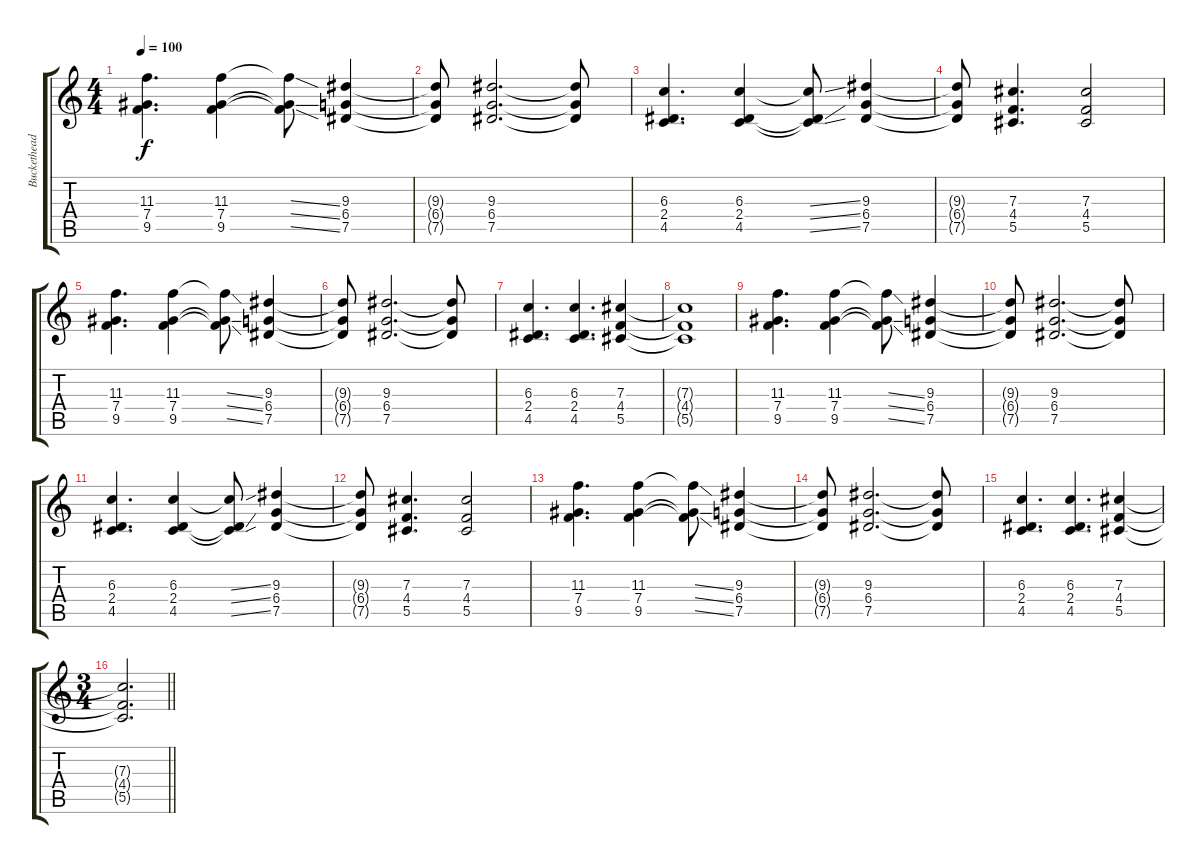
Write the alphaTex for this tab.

\track ("Buckethead Lead" "Buckethead") {instrument electricguitarjazz}
\staff {score tabs}
\tuning (Eb4 Bb3 Gb3 Db3 Ab2 Eb2) {hide}
\ts (4 4)
\tempo 100
\clef g2
\ks c
(11.3 7.4 9.5).4{d dy f instrument distortionguitar} (11.3 7.4 9.5).4 (11.3{ss t} 7.4{ss t} 9.5{ss t}).8 (9.3 6.4 7.5).4 |
(9.3{t} 6.4{t} 7.5{t}).8 (9.3 6.4 7.5).2{d} (9.3{t} 6.4{t} 7.5{t}).8 |
(6.3 2.4 4.5).4{d} (6.3 2.4 4.5).4 (6.3{ss t} 2.4{ss t} 4.5{ss t}).8 (9.3 6.4 7.5).4 |
(9.3{t} 6.4{t} 7.5{t}).8 (7.3 4.4 5.5).4{d} (7.3 4.4 5.5).2 |
(11.3 7.4 9.5).4{d} (11.3 7.4 9.5).4 (11.3{ss t} 7.4{ss t} 9.5{ss t}).8 (9.3 6.4 7.5).4 |
(9.3{t} 6.4{t} 7.5{t}).8 (9.3 6.4 7.5).2{d} (9.3{t} 6.4{t} 7.5{t}).8 |
(6.3 2.4 4.5).4{d} (6.3 2.4 4.5).4{d} (7.3 4.4 5.5).4 |
(7.3{t} 4.4{t} 5.5{t}).1 |
(11.3 7.4 9.5).4{d} (11.3 7.4 9.5).4 (11.3{ss t} 7.4{ss t} 9.5{ss t}).8 (9.3 6.4 7.5).4 |
(9.3{t} 6.4{t} 7.5{t}).8 (9.3 6.4 7.5).2{d} (9.3{t} 6.4{t} 7.5{t}).8 |
(6.3 2.4 4.5).4{d} (6.3 2.4 4.5).4 (6.3{ss t} 2.4{ss t} 4.5{ss t}).8 (9.3 6.4 7.5).4 |
(9.3{t} 6.4{t} 7.5{t}).8 (7.3 4.4 5.5).4{d} (7.3 4.4 5.5).2 |
(11.3 7.4 9.5).4{d} (11.3 7.4 9.5).4 (11.3{ss t} 7.4{ss t} 9.5{ss t}).8 (9.3 6.4 7.5).4 |
(9.3{t} 6.4{t} 7.5{t}).8 (9.3 6.4 7.5).2{d} (9.3{t} 6.4{t} 7.5{t}).8 |
(6.3 2.4 4.5).4{d} (6.3 2.4 4.5).4{d} (7.3 4.4 5.5).4 |
\ts (3 4)
\barLineRight lightlight
(7.3{t} 4.4{t} 5.5{t}).2{d}
